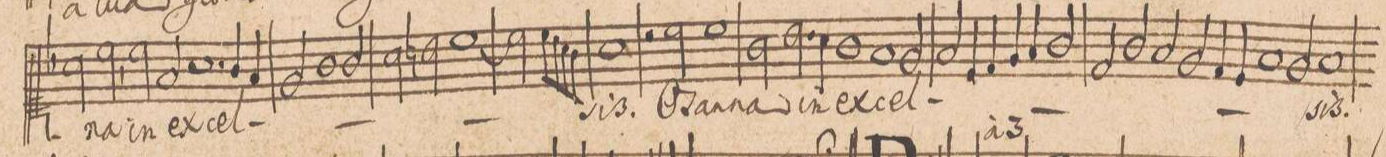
**kern	**text
*I"CANTVS.	*
*clefC1	*
*k[b-]	*
*met(C|)	*
*M2/1	*
2a\	.
2cc,\	-na
2cc\	in
2f/	ex-
=57-	=57-
1.a	-cel-
4g/	.
4f/	.
=58-	=58-
2e/	.
1g	.
2g/	.
=59-	=59-
2a\	.
2bn\	.
[<1cc	.
=60-	=60-
2cc]	.
8cc\L	.
8b-y\	.
8a\	.
8g\J	.
1a	-sis.
=61-	=61-
2r	.
2cc\	O-
1cc	-san-
=62-	=62-
2g\	-na
2.b-\	in
4a\	.
1g	ex-
=63-	=63-
1f	-cel-
2e/	.
=64-	=64-
2f/	.
4c/	.
4d/	.
4e/	.
4f/	.
2g/	.
=65-	=65-
2d/	.
2g/	.
2f/	.
2e/	.
=66-	=66-
4d/	.
4c/	.
1f	.
2e/	.
=67-	=67-
1f	sis.
*-	*-
